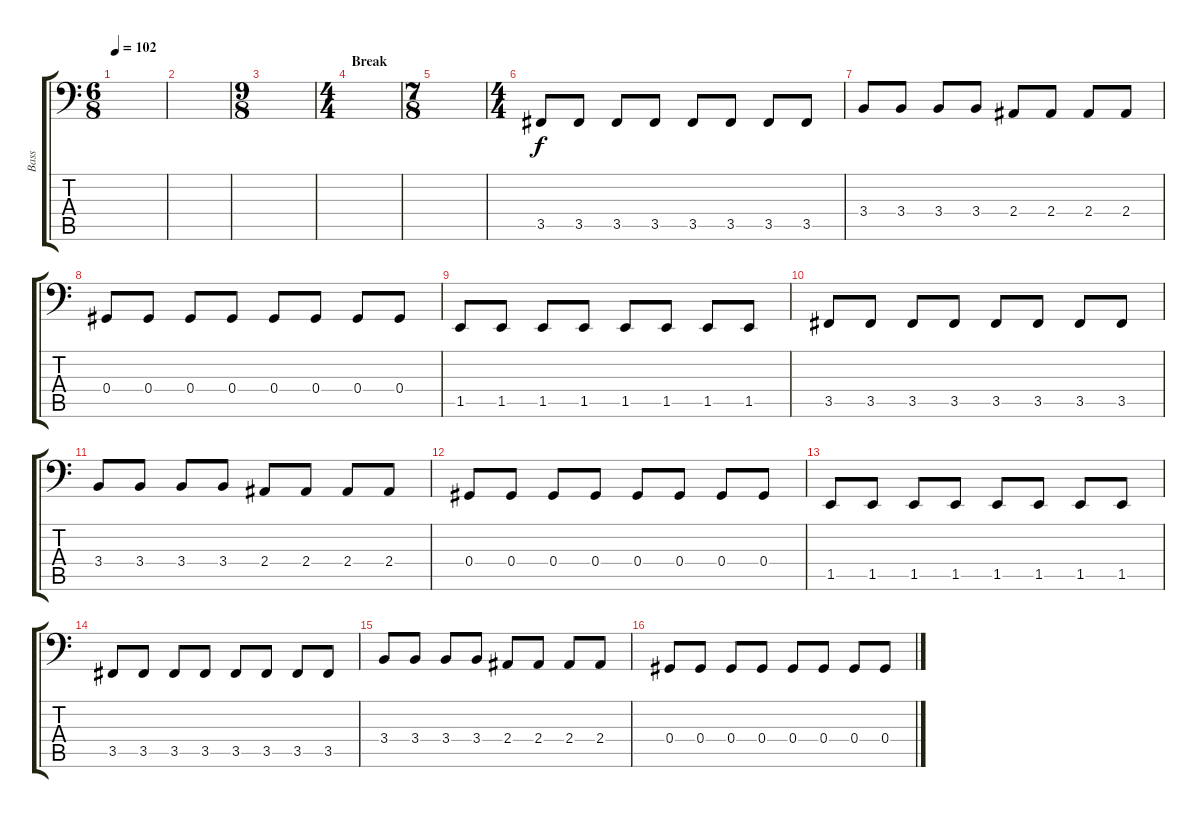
\track ("Bass" "Bass") {instrument electricbasspick}
\staff {score tabs}
\tuning (B2 Gb2 Db2 Ab1 Eb1 Bb0) {hide}
\ts (6 8)
\tempo 102
\clef f4
\ks c
|
|
\ts (9 8)
|
\ts (4 4)
\section ("" "Break")
|
\ts (7 8)
|
\ts (4 4)
3.5.8 3.5.8 3.5.8 3.5.8 3.5.8 3.5.8 3.5.8 3.5.8 |
3.4.8 3.4.8 3.4.8 3.4.8 2.4.8 2.4.8 2.4.8 2.4.8 |
0.4.8 0.4.8 0.4.8 0.4.8 0.4.8 0.4.8 0.4.8 0.4.8 |
1.5.8 1.5.8 1.5.8 1.5.8 1.5.8 1.5.8 1.5.8 1.5.8 |
3.5.8 3.5.8 3.5.8 3.5.8 3.5.8 3.5.8 3.5.8 3.5.8 |
3.4.8 3.4.8 3.4.8 3.4.8 2.4.8 2.4.8 2.4.8 2.4.8 |
0.4.8 0.4.8 0.4.8 0.4.8 0.4.8 0.4.8 0.4.8 0.4.8 |
1.5.8 1.5.8 1.5.8 1.5.8 1.5.8 1.5.8 1.5.8 1.5.8 |
3.5.8 3.5.8 3.5.8 3.5.8 3.5.8 3.5.8 3.5.8 3.5.8 |
3.4.8 3.4.8 3.4.8 3.4.8 2.4.8 2.4.8 2.4.8 2.4.8 |
0.4.8 0.4.8 0.4.8 0.4.8 0.4.8 0.4.8 0.4.8 0.4.8
